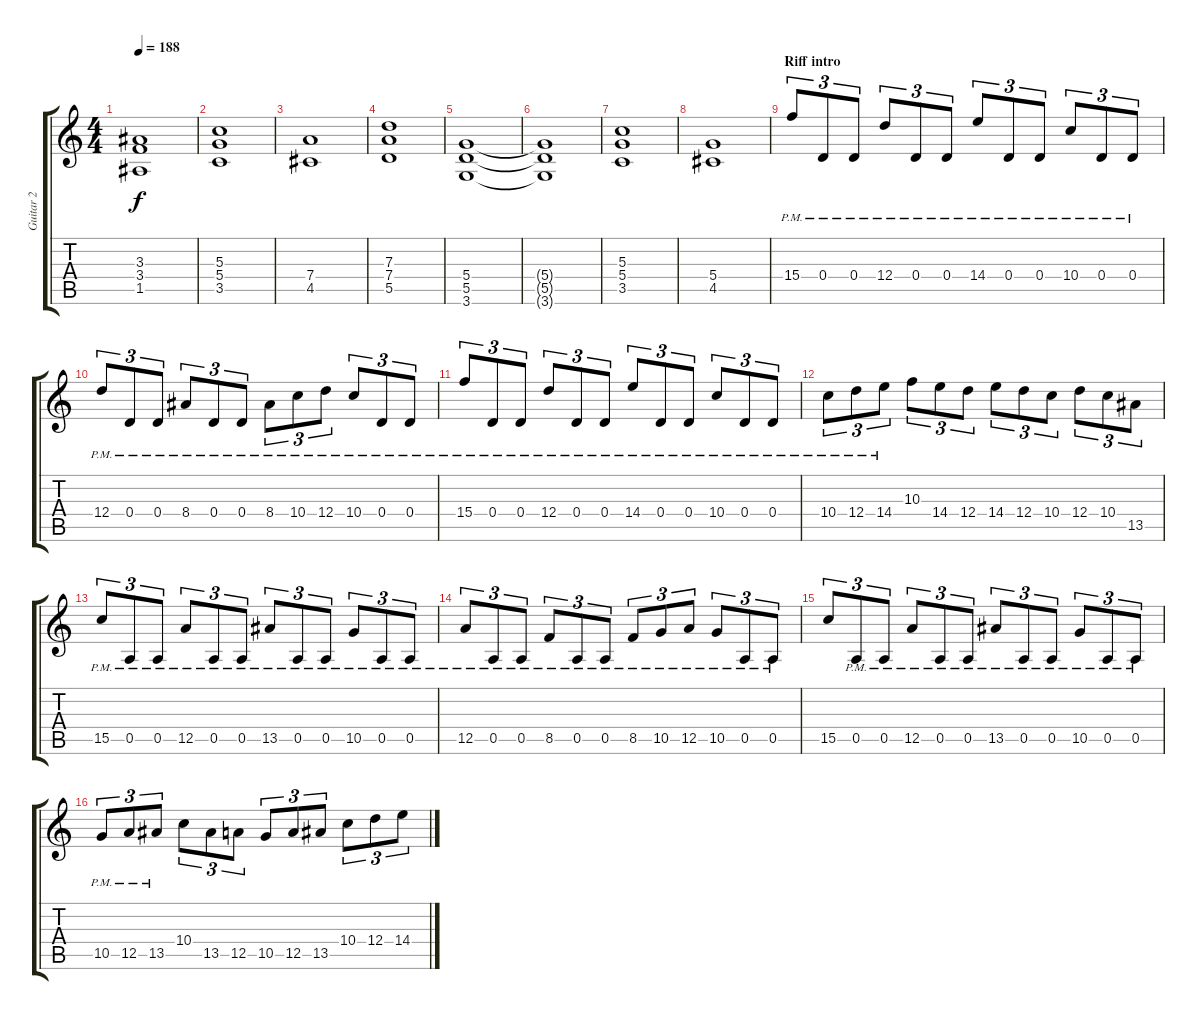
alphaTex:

\track ("Guitar 2" "Guitar 2") {instrument distortionguitar}
\staff {score tabs}
\tuning (E4 B3 G3 D3 A2 E2) {hide}
\ts (4 4)
\tempo 188
\clef g2
\ks c
(3.3 3.4 1.5).1{dy f} |
(5.3 5.4 3.5).1 |
(7.4 4.5).1 |
(7.3 7.4 5.5).1 |
(5.4 5.5 3.6).1 |
(5.4{t} 5.5{t} 3.6{t}).1 |
(5.3 5.4 3.5).1 |
(5.4 4.5).1 |
\section ("" "Riff intro")
15.4{pm}.8{tu (3 2)} 0.4{pm}.8{tu (3 2)} 0.4{pm}.8{tu (3 2)} 12.4{pm}.8{tu (3 2)} 0.4{pm}.8{tu (3 2)} 0.4{pm}.8{tu (3 2)} 14.4{pm}.8{tu (3 2)} 0.4{pm}.8{tu (3 2)} 0.4{pm}.8{tu (3 2)} 10.4{pm}.8{tu (3 2)} 0.4{pm}.8{tu (3 2)} 0.4{pm}.8{tu (3 2)} |
12.4{pm}.8{tu (3 2)} 0.4{pm}.8{tu (3 2)} 0.4{pm}.8{tu (3 2)} 8.4{pm}.8{tu (3 2)} 0.4{pm}.8{tu (3 2)} 0.4{pm}.8{tu (3 2)} 8.4{pm}.8{tu (3 2)} 10.4{pm}.8{tu (3 2)} 12.4{pm}.8{tu (3 2)} 10.4{pm}.8{tu (3 2)} 0.4{pm}.8{tu (3 2)} 0.4{pm}.8{tu (3 2)} |
15.4{pm}.8{tu (3 2)} 0.4{pm}.8{tu (3 2)} 0.4{pm}.8{tu (3 2)} 12.4{pm}.8{tu (3 2)} 0.4{pm}.8{tu (3 2)} 0.4{pm}.8{tu (3 2)} 14.4{pm}.8{tu (3 2)} 0.4{pm}.8{tu (3 2)} 0.4{pm}.8{tu (3 2)} 10.4{pm}.8{tu (3 2)} 0.4{pm}.8{tu (3 2)} 0.4{pm}.8{tu (3 2)} |
10.4{pm}.8{tu (3 2)} 12.4{pm}.8{tu (3 2)} 14.4{pm}.8{tu (3 2)} 10.3.8{tu (3 2)} 14.4.8{tu (3 2)} 12.4.8{tu (3 2)} 14.4.8{tu (3 2)} 12.4.8{tu (3 2)} 10.4.8{tu (3 2)} 12.4.8{tu (3 2)} 10.4.8{tu (3 2)} 13.5.8{tu (3 2)} |
15.5{pm}.8{tu (3 2)} 0.5{pm}.8{tu (3 2)} 0.5{pm}.8{tu (3 2)} 12.5{pm}.8{tu (3 2)} 0.5{pm}.8{tu (3 2)} 0.5{pm}.8{tu (3 2)} 13.5{pm}.8{tu (3 2)} 0.5{pm}.8{tu (3 2)} 0.5{pm}.8{tu (3 2)} 10.5{pm}.8{tu (3 2)} 0.5{pm}.8{tu (3 2)} 0.5{pm}.8{tu (3 2)} |
12.5{pm}.8{tu (3 2)} 0.5{pm}.8{tu (3 2)} 0.5{pm}.8{tu (3 2)} 8.5{pm}.8{tu (3 2)} 0.5{pm}.8{tu (3 2)} 0.5{pm}.8{tu (3 2)} 8.5{pm}.8{tu (3 2)} 10.5{pm}.8{tu (3 2)} 12.5{pm}.8{tu (3 2)} 10.5{pm}.8{tu (3 2)} 0.5{pm}.8{tu (3 2)} 0.5{pm}.8{tu (3 2)} |
15.5.8{tu (3 2)} 0.5{pm}.8{tu (3 2)} 0.5{pm}.8{tu (3 2)} 12.5{pm}.8{tu (3 2)} 0.5{pm}.8{tu (3 2)} 0.5{pm}.8{tu (3 2)} 13.5{pm}.8{tu (3 2)} 0.5{pm}.8{tu (3 2)} 0.5{pm}.8{tu (3 2)} 10.5{pm}.8{tu (3 2)} 0.5{pm}.8{tu (3 2)} 0.5{pm}.8{tu (3 2)} |
10.5{pm}.8{tu (3 2)} 12.5{pm}.8{tu (3 2)} 13.5{pm}.8{tu (3 2)} 10.4.8{tu (3 2)} 13.5.8{tu (3 2)} 12.5.8{tu (3 2)} 10.5.8{tu (3 2)} 12.5.8{tu (3 2)} 13.5.8{tu (3 2)} 10.4.8{tu (3 2)} 12.4.8{tu (3 2)} 14.4.8{tu (3 2)}
